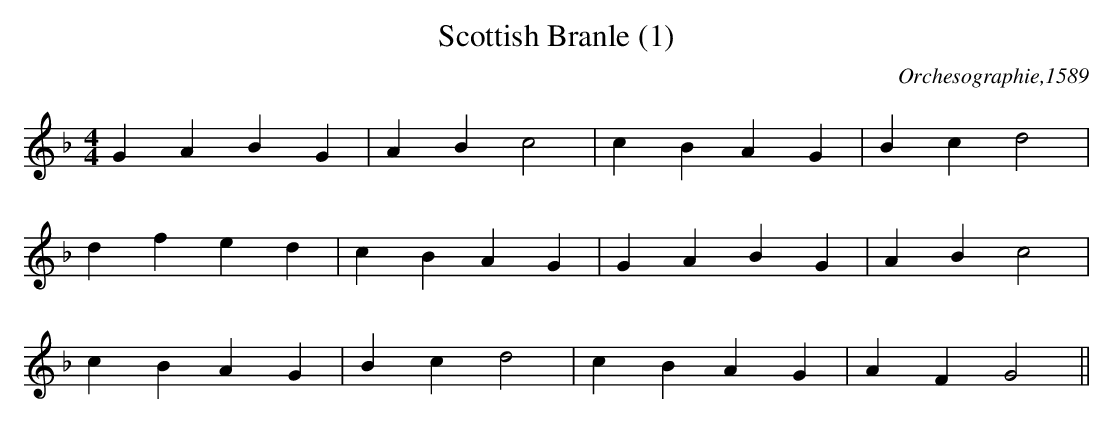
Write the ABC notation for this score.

X:1
T:Scottish Branle (1)
C:Orchesographie,1589
L:1/4
M:4/4
K:G dorian
GA BG | AB c2 | cB AG | Bc d2 |
df ed | cB AG | GA BG | AB c2 |
cB AG | Bc d2 | cB AG | AF G2 ||
